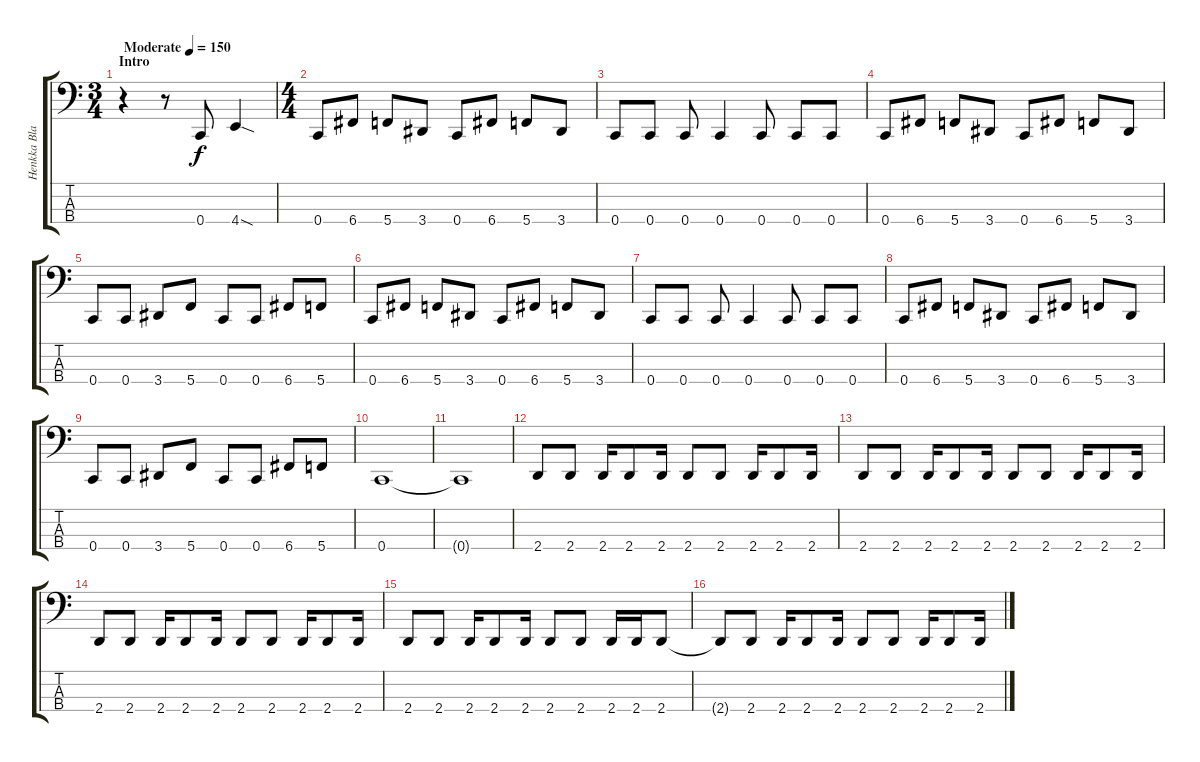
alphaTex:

\track ("Henkka Blacksmith" "Henkka Bla") {instrument electricbasspick}
\staff {score tabs}
\tuning (F2 C2 G1 C1) {hide}
\ts (3 4)
\section ("" "Intro")
\tempo (150 "Moderate")
\clef f4
\ks c
r.4{dy f instrument electricbasspick} r.8 0.4.8 4.4{sod}.4 |
\ts (4 4)
0.4.8 6.4.8 5.4.8 3.4.8 0.4.8 6.4.8 5.4.8 3.4.8 |
0.4.8 0.4.8 0.4.8 0.4.4 0.4.8 0.4.8 0.4.8 |
0.4.8 6.4.8 5.4.8 3.4.8 0.4.8 6.4.8 5.4.8 3.4.8 |
0.4.8 0.4.8 3.4.8 5.4.8 0.4.8 0.4.8 6.4.8 5.4.8 |
0.4.8 6.4.8 5.4.8 3.4.8 0.4.8 6.4.8 5.4.8 3.4.8 |
0.4.8 0.4.8 0.4.8 0.4.4 0.4.8 0.4.8 0.4.8 |
0.4.8 6.4.8 5.4.8 3.4.8 0.4.8 6.4.8 5.4.8 3.4.8 |
0.4.8 0.4.8 3.4.8 5.4.8 0.4.8 0.4.8 6.4.8 5.4.8 |
0.4.1 |
0.4{t}.1 |
2.4.8 2.4.8 2.4.16 2.4.8 2.4.16 2.4.8 2.4.8 2.4.16 2.4.8 2.4.16 |
2.4.8 2.4.8 2.4.16 2.4.8 2.4.16 2.4.8 2.4.8 2.4.16 2.4.8 2.4.16 |
2.4.8 2.4.8 2.4.16 2.4.8 2.4.16 2.4.8 2.4.8 2.4.16 2.4.8 2.4.16 |
2.4.8 2.4.8 2.4.16 2.4.8 2.4.16 2.4.8 2.4.8 2.4.16 2.4.16 2.4.8 |
2.4{t}.8 2.4.8 2.4.16 2.4.8 2.4.16 2.4.8 2.4.8 2.4.16 2.4.8 2.4.16
